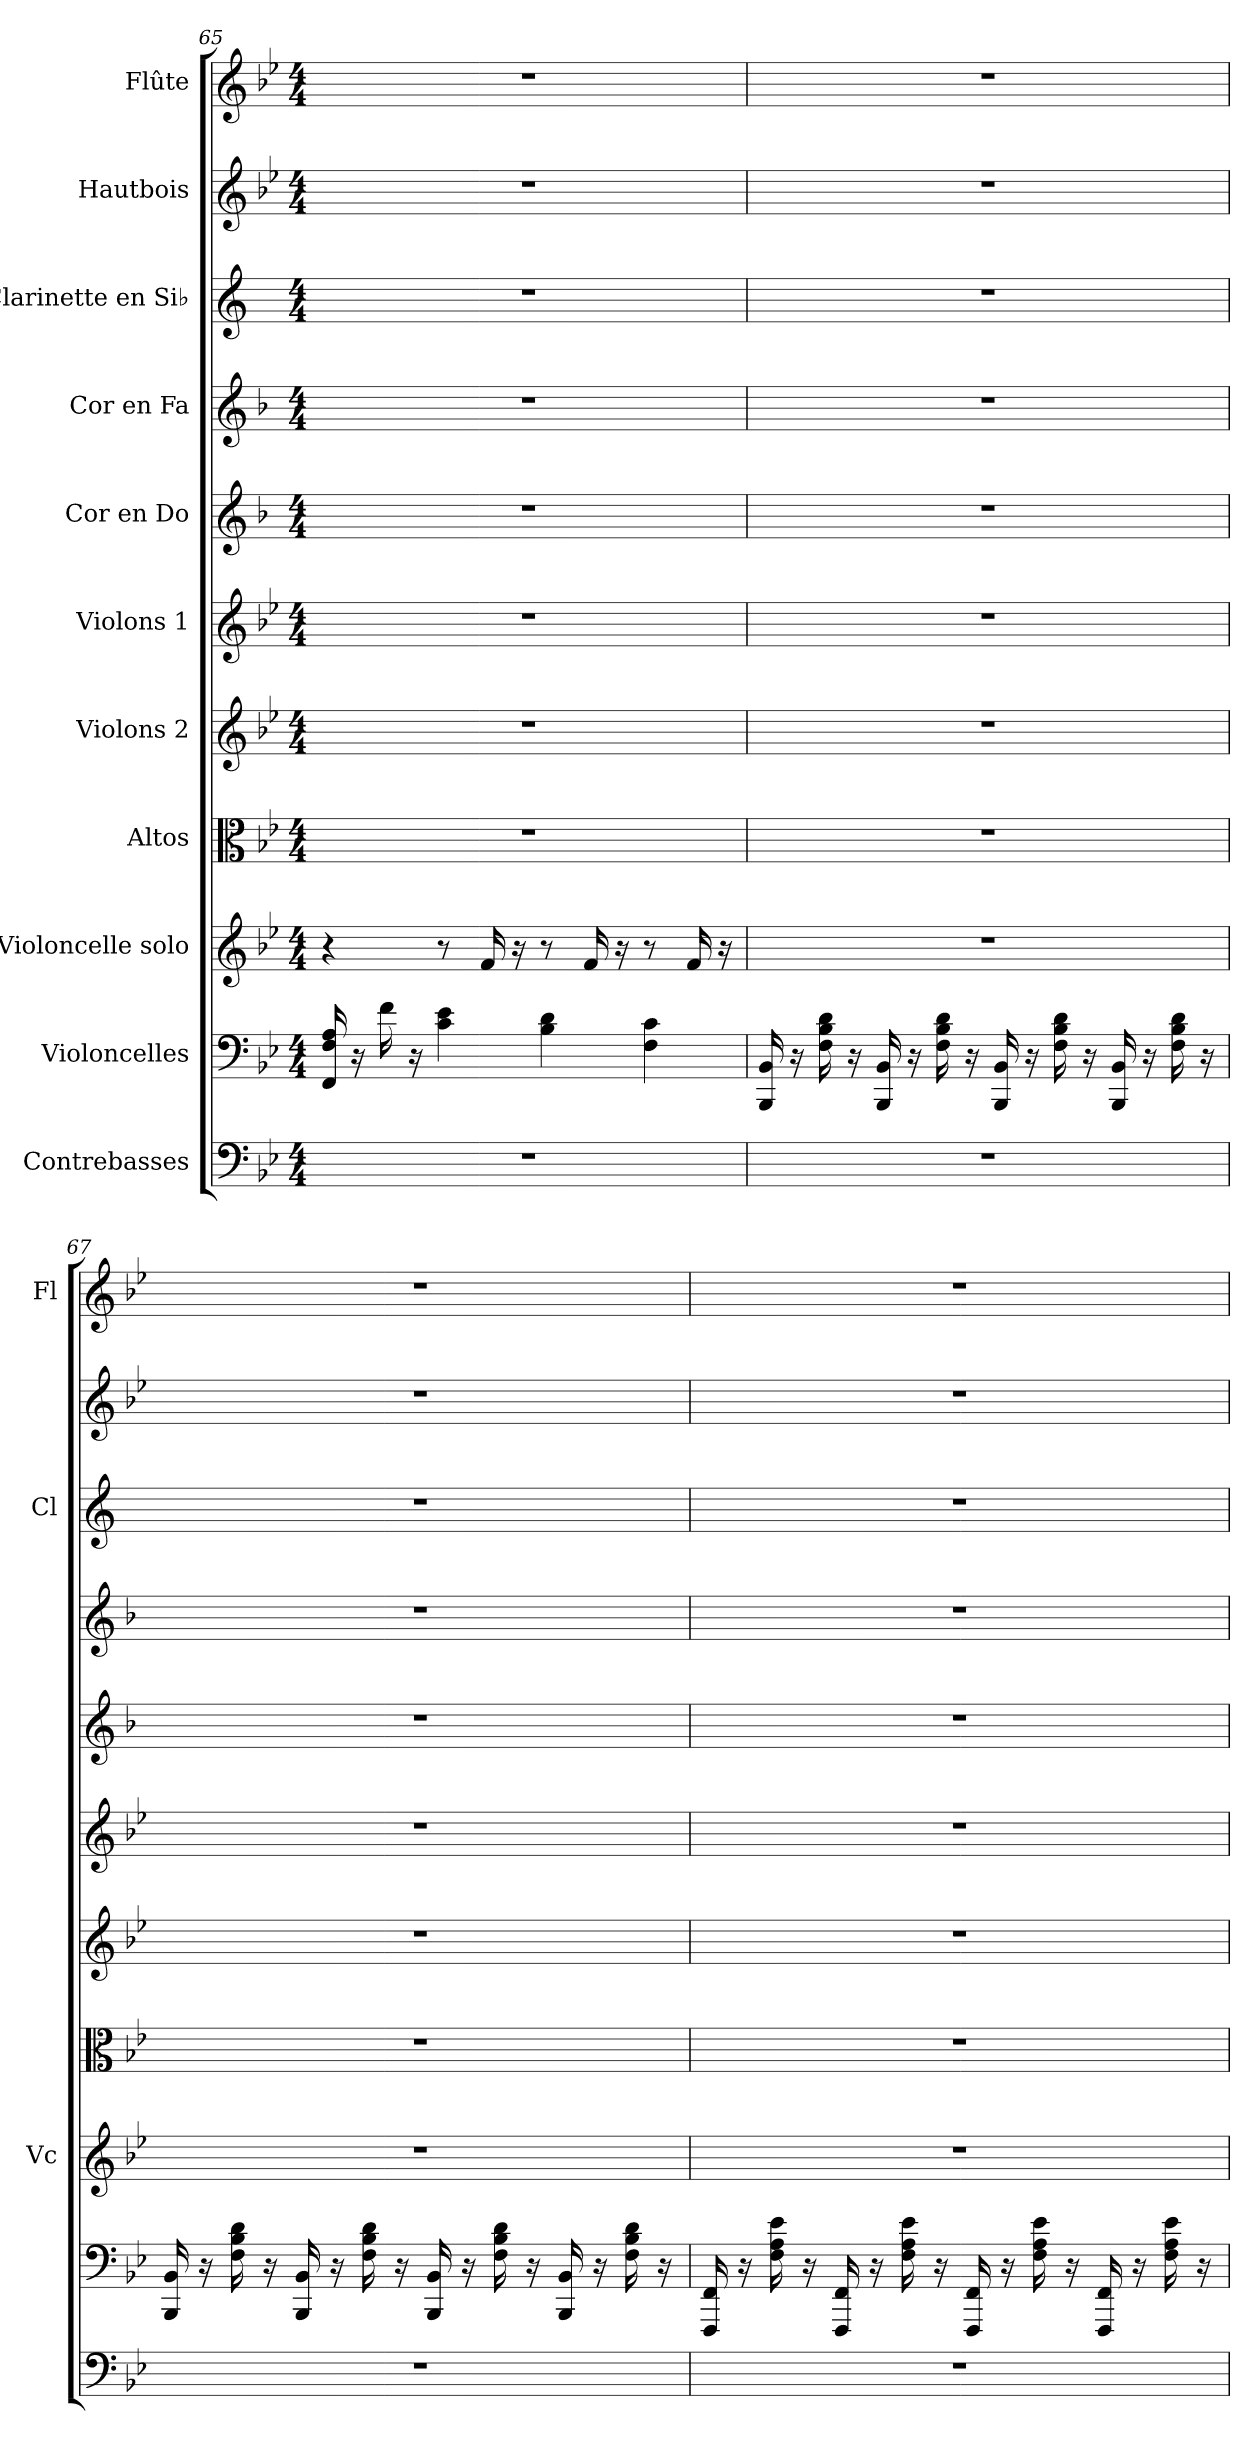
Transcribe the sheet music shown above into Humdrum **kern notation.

**kern	**kern	**kern	**kern	**kern	**kern	**kern	**kern	**kern	**kern	**kern
*part11	*part10	*part9	*part8	*part7	*part6	*part5	*part4	*part3	*part2	*part1
*staff11	*staff10	*staff9	*staff8	*staff7	*staff6	*staff5	*staff4	*staff3	*staff2	*staff1
*I"Contrebasses	*I"Violoncelles	*I"Violoncelle solo	*I"Altos	*I"Violons 2	*I"Violons 1	*I"Cor en Do	*I"Cor en Fa	*I"Clarinette en Si♭	*I"Hautbois	*I"Flûte
*	*	*I'Vc	*	*	*	*	*	*I'Cl	*	*I'Fl
!!LO:PB:g=z
*clefF4	*clefF4	*clefG2	*clefC3	*clefG2	*clefG2	*clefG2	*clefG2	*clefG2	*clefG2	*clefG2
*ITrd7c12	*	*	*	*	*	*ITrd4c7	*ITrd4c7	*ITrd1c2	*	*
*k[b-e-]	*k[b-e-]	*k[b-e-]	*k[b-e-]	*k[b-e-]	*k[b-e-]	*k[b-e-]	*k[b-e-]	*k[b-e-]	*k[b-e-]	*k[b-e-]
*M4/4	*M4/4	*M4/4	*M4/4	*M4/4	*M4/4	*M4/4	*M4/4	*M4/4	*M4/4	*M4/4
*MM70	*MM70	*MM70	*MM70	*MM70	*MM70	*MM70	*MM70	*MM70	*MM70	*MM70
=65	=65	=65	=65	=65	=65	=65	=65	=65	=65	=65
1r	16FF/ 16F/ 16A/	4r	1r	1r	1r	1r	1r	1r	1r	1r
.	16r	.	.	.	.	.	.	.	.	.
.	16f\	.	.	.	.	.	.	.	.	.
.	16r	.	.	.	.	.	.	.	.	.
.	4c\ 4e-\	8r	.	.	.	.	.	.	.	.
.	.	16f/	.	.	.	.	.	.	.	.
.	.	16r	.	.	.	.	.	.	.	.
.	4B-\ 4d\	8r	.	.	.	.	.	.	.	.
.	.	16f/	.	.	.	.	.	.	.	.
.	.	16r	.	.	.	.	.	.	.	.
.	4F\ 4c\	8r	.	.	.	.	.	.	.	.
.	.	16f/	.	.	.	.	.	.	.	.
.	.	16r	.	.	.	.	.	.	.	.
=66	=66	=66	=66	=66	=66	=66	=66	=66	=66	=66
*	*	*	*	*	*	*	*	*	*	*MM120
1r	16BBB-/ 16BB-/	1r	1r	1r	1r	1r	1r	1r	1r	1r
.	16r	.	.	.	.	.	.	.	.	.
.	16F\ 16B-\ 16d\	.	.	.	.	.	.	.	.	.
.	16r	.	.	.	.	.	.	.	.	.
.	16BBB-/ 16BB-/	.	.	.	.	.	.	.	.	.
.	16r	.	.	.	.	.	.	.	.	.
.	16F\ 16B-\ 16d\	.	.	.	.	.	.	.	.	.
.	16r	.	.	.	.	.	.	.	.	.
.	16BBB-/ 16BB-/	.	.	.	.	.	.	.	.	.
.	16r	.	.	.	.	.	.	.	.	.
.	16F\ 16B-\ 16d\	.	.	.	.	.	.	.	.	.
.	16r	.	.	.	.	.	.	.	.	.
.	16BBB-/ 16BB-/	.	.	.	.	.	.	.	.	.
.	16r	.	.	.	.	.	.	.	.	.
.	16F\ 16B-\ 16d\	.	.	.	.	.	.	.	.	.
.	16r	.	.	.	.	.	.	.	.	.
!!LO:PB:g=z
=67	=67	=67	=67	=67	=67	=67	=67	=67	=67	=67
1r	16BBB-/ 16BB-/	1r	1r	1r	1r	1r	1r	1r	1r	1r
.	16r	.	.	.	.	.	.	.	.	.
.	16F\ 16B-\ 16d\	.	.	.	.	.	.	.	.	.
.	16r	.	.	.	.	.	.	.	.	.
.	16BBB-/ 16BB-/	.	.	.	.	.	.	.	.	.
.	16r	.	.	.	.	.	.	.	.	.
.	16F\ 16B-\ 16d\	.	.	.	.	.	.	.	.	.
.	16r	.	.	.	.	.	.	.	.	.
.	16BBB-/ 16BB-/	.	.	.	.	.	.	.	.	.
.	16r	.	.	.	.	.	.	.	.	.
.	16F\ 16B-\ 16d\	.	.	.	.	.	.	.	.	.
.	16r	.	.	.	.	.	.	.	.	.
.	16BBB-/ 16BB-/	.	.	.	.	.	.	.	.	.
.	16r	.	.	.	.	.	.	.	.	.
.	16F\ 16B-\ 16d\	.	.	.	.	.	.	.	.	.
.	16r	.	.	.	.	.	.	.	.	.
=68	=68	=68	=68	=68	=68	=68	=68	=68	=68	=68
*	*	*	*	*	*	*	*	*	*	*MM110
1r	16FFF/ 16FF/	1r	1r	1r	1r	1r	1r	1r	1r	1r
.	16r	.	.	.	.	.	.	.	.	.
.	16F\ 16A\ 16e-\	.	.	.	.	.	.	.	.	.
.	16r	.	.	.	.	.	.	.	.	.
.	16FFF/ 16FF/	.	.	.	.	.	.	.	.	.
.	16r	.	.	.	.	.	.	.	.	.
.	16F\ 16A\ 16e-\	.	.	.	.	.	.	.	.	.
.	16r	.	.	.	.	.	.	.	.	.
.	16FFF/ 16FF/	.	.	.	.	.	.	.	.	.
.	16r	.	.	.	.	.	.	.	.	.
.	16F\ 16A\ 16e-\	.	.	.	.	.	.	.	.	.
.	16r	.	.	.	.	.	.	.	.	.
.	16FFF/ 16FF/	.	.	.	.	.	.	.	.	.
.	16r	.	.	.	.	.	.	.	.	.
.	16F\ 16A\ 16e-\	.	.	.	.	.	.	.	.	.
.	16r	.	.	.	.	.	.	.	.	.
=	=	=	=	=	=	=	=	=	=	=
*-	*-	*-	*-	*-	*-	*-	*-	*-	*-	*-
